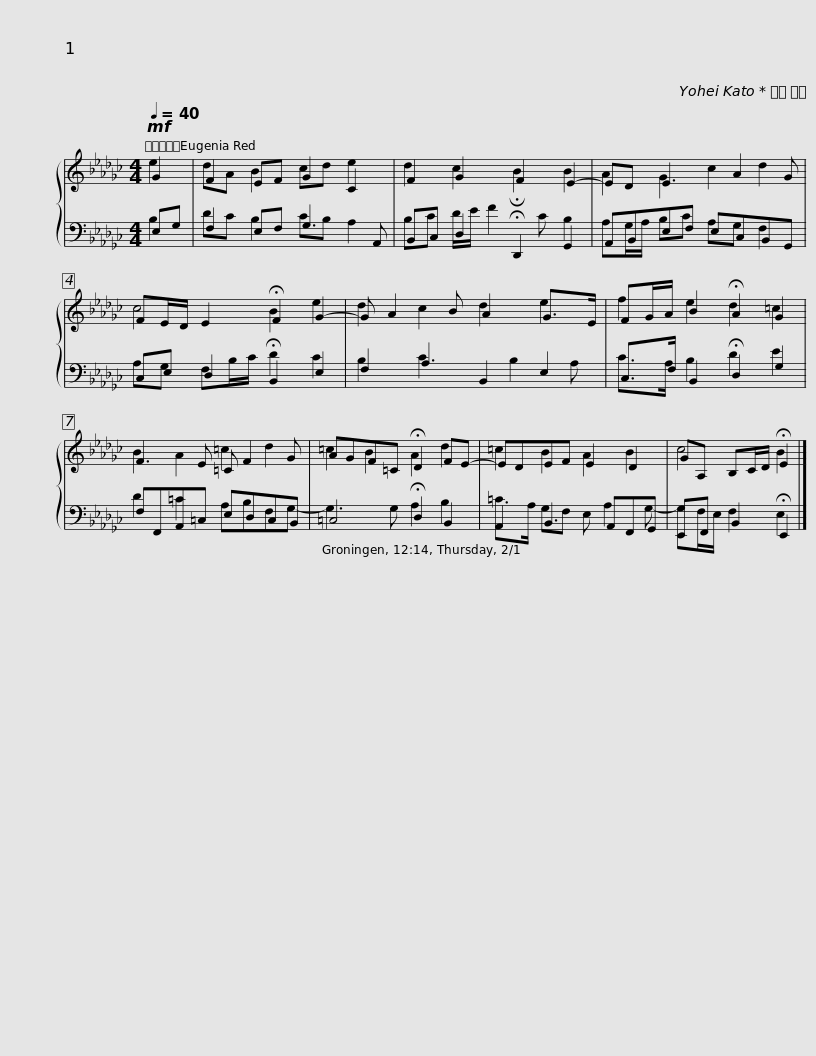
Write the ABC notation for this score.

X:1
%%score { ( 1 2 ) | ( 3 4 ) }
L:1/8
Q:1/4=40
M:4/4
I:linebreak $
K:Gb
V:1 treble
V:2 treble
V:3 bass
V:4 bass
V:1
!mf! G2 | F2 EF G2 C2 | F2 G2 F2 E2- | ED E3 A2 G |$ FE/D/ E2 !fermata!F2 G2- | %5
 G A2 B A2 G>E | FG/A/ B2 !fermata!A2 G2 | F3 E =C F2 G |$ AGF=C !fermata!D2 FE- | EDEF E2 D2 | %10
 GA, B,C/D/ !fermata!E2 |] %11
V:2
 e2 | dA B2 cd e2 | d2 c2 !fermata!B2 B2 | A2 G2 c2 d2 |$ c4 B2 e2 | %5
 d2 c2 d2 e2 | f2 e2 d2 =c2 | B2 A2 =c2 d2 |$ =c2 B2 A2 d2 | =c2 B2 A2 B2 | %10
 c4 B2 |] %11
V:3
 E,G, | F,2 E,F, G,3 A,, | B,,C, D,2 !fermata!D,,2 G,,2 | A,,B,,E,F, E,C,B,,G,, |$ C,E, D,2 !fermata!B,,2 E,2 | %5
 F,2 A,2 B,,2 E,2 | C,>F, B,,2 !fermata!D,2 G,2 | F,F,,A,,=C, E,D,C,B,, |$ =C,4 !fermata!D,2 B,,2 | A,,2 B,,3 A,,F,,G,, | %10
 E,,F,, B,,2 !fermata!E,,2 |] %11
V:4
 B,2 | DC B,2 CB, A,2 | B,C D/E/ F2 C B,2 | A,G,/A,/ B,C A,G, F,2 |$ A,G, F,B,/C/ D2 C2 | %5
 B,2 C3 B,2 A, | C>A, B,2 D2 E2 | D2 =C2 A,B,F,G,- |$ G,3 G, A,2 B,2 | =C>A, G,F, E, A,2 G,- | %10
 G,F,/E,/ F,2 E,2 |] %11
